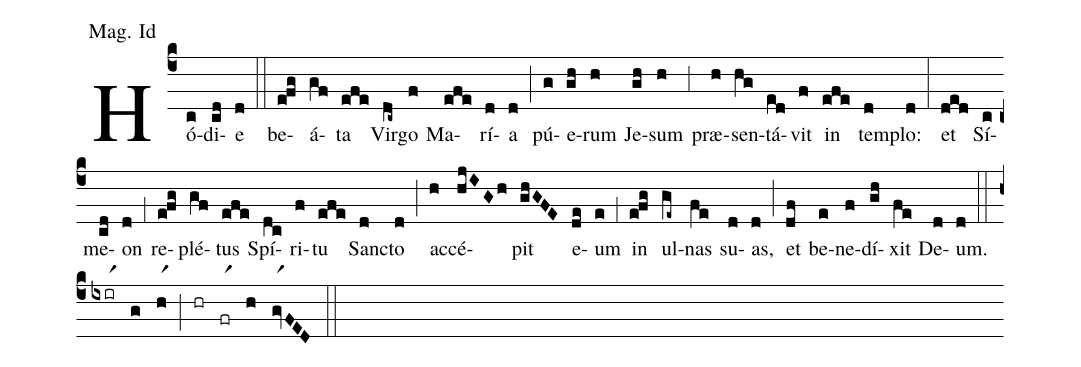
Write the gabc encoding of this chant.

annotation: Mag. Id;
%%
(c4) Hó(c)di(cd)e(d) (::) be(e!fg)á(gf)ta(efe) Vir(dc~)go(f) Ma(efe)rí(d)a(d) (;) pú(g)e(gh)rum(h) Je(gh)sum(h) (;3) præ(h)sen(hg)tá(ed)vit(f) in(efe) tem(d)plo:(d) (:) et(ded) Sí(c)me(cd)on(d) (;1) re(e!fg)plé(gf)tus(efe) Spí(dc)ri(f)tu(efe) San(d)cto(d) (;) ac(h)cé(hjIGh)pit(ghGFE) e(de)um(e) (;1) in(e!fg) ul(ge~)nas(fe) su(d)as,(d) (;) et(df) be(e)ne(f)dí(gh)xit(fe) De(d)um.(d) (::) (zhr)(ixirr1)(g)(hr1)(;)(hr)(frr1)(h)(gvr1FED)(::)
